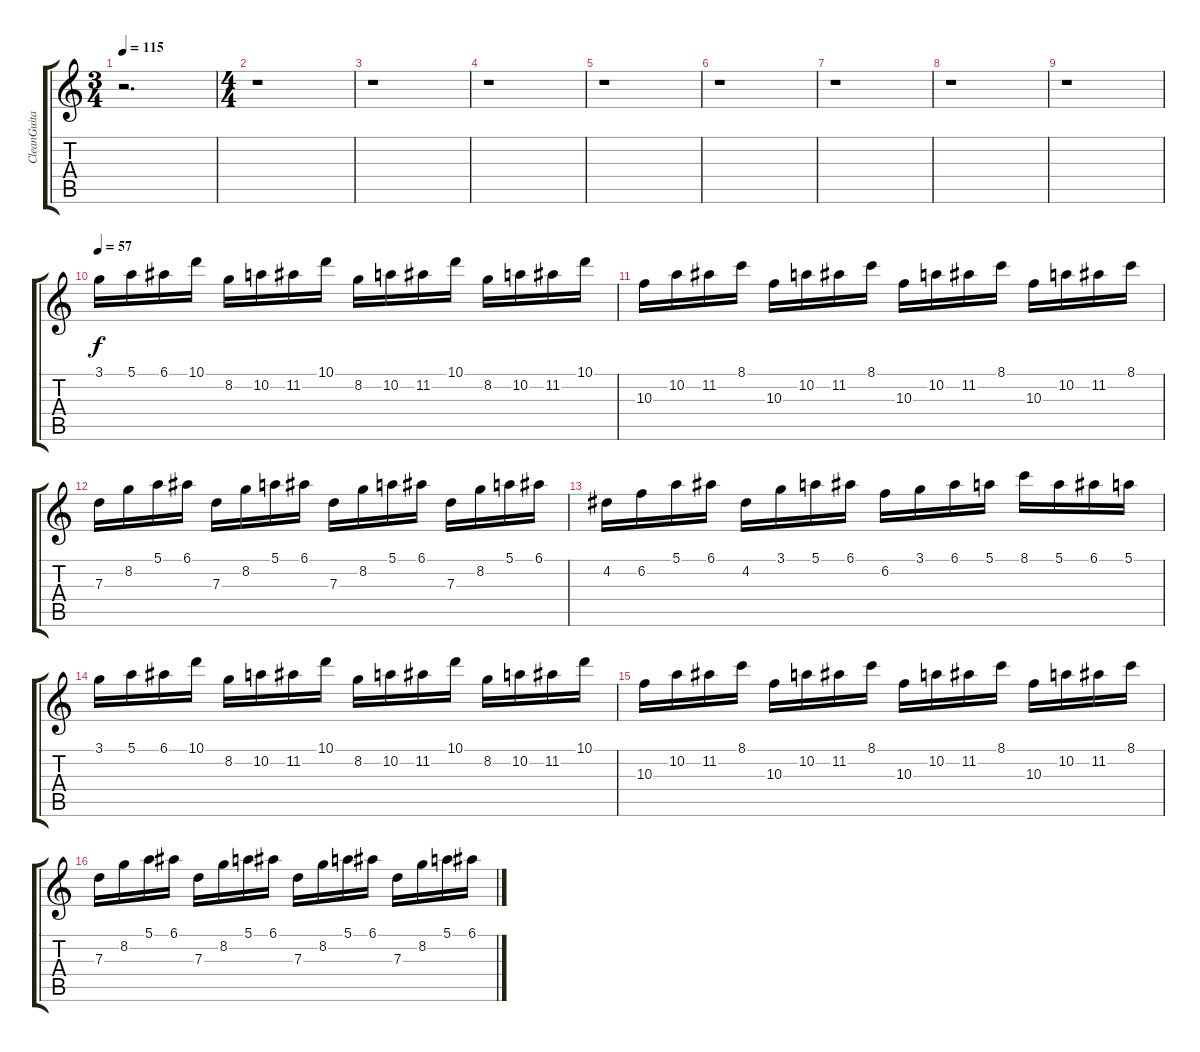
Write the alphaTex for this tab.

\track ("CleanGuitar" "CleanGuita") {instrument electricguitarclean}
\staff {score tabs}
\tuning (E4 B3 G3 D3 A2 E2) {hide}
\ts (3 4)
\tempo 115
\clef g2
\ks c
r.2{d dy f} |
\ts (4 4)
r.1 |
r.1 |
r.1 |
r.1 |
r.1 |
r.1 |
r.1 |
r.1 |
\tempo 57
3.1.16 5.1.16 6.1.16 10.1.16 8.2.16 10.2.16 11.2.16 10.1.16 8.2.16 10.2.16 11.2.16 10.1.16 8.2.16 10.2.16 11.2.16 10.1.16 |
10.3.16 10.2.16 11.2.16 8.1.16 10.3.16 10.2.16 11.2.16 8.1.16 10.3.16 10.2.16 11.2.16 8.1.16 10.3.16 10.2.16 11.2.16 8.1.16 |
7.3.16 8.2.16 5.1.16 6.1.16 7.3.16 8.2.16 5.1.16 6.1.16 7.3.16 8.2.16 5.1.16 6.1.16 7.3.16 8.2.16 5.1.16 6.1.16 |
4.2.16 6.2.16 5.1.16 6.1.16 4.2.16 3.1.16 5.1.16 6.1.16 6.2.16 3.1.16 6.1.16 5.1.16 8.1.16 5.1.16 6.1.16 5.1.16 |
3.1.16 5.1.16 6.1.16 10.1.16 8.2.16 10.2.16 11.2.16 10.1.16 8.2.16 10.2.16 11.2.16 10.1.16 8.2.16 10.2.16 11.2.16 10.1.16 |
10.3.16 10.2.16 11.2.16 8.1.16 10.3.16 10.2.16 11.2.16 8.1.16 10.3.16 10.2.16 11.2.16 8.1.16 10.3.16 10.2.16 11.2.16 8.1.16 |
7.3.16 8.2.16 5.1.16 6.1.16 7.3.16 8.2.16 5.1.16 6.1.16 7.3.16 8.2.16 5.1.16 6.1.16 7.3.16 8.2.16 5.1.16 6.1.16
